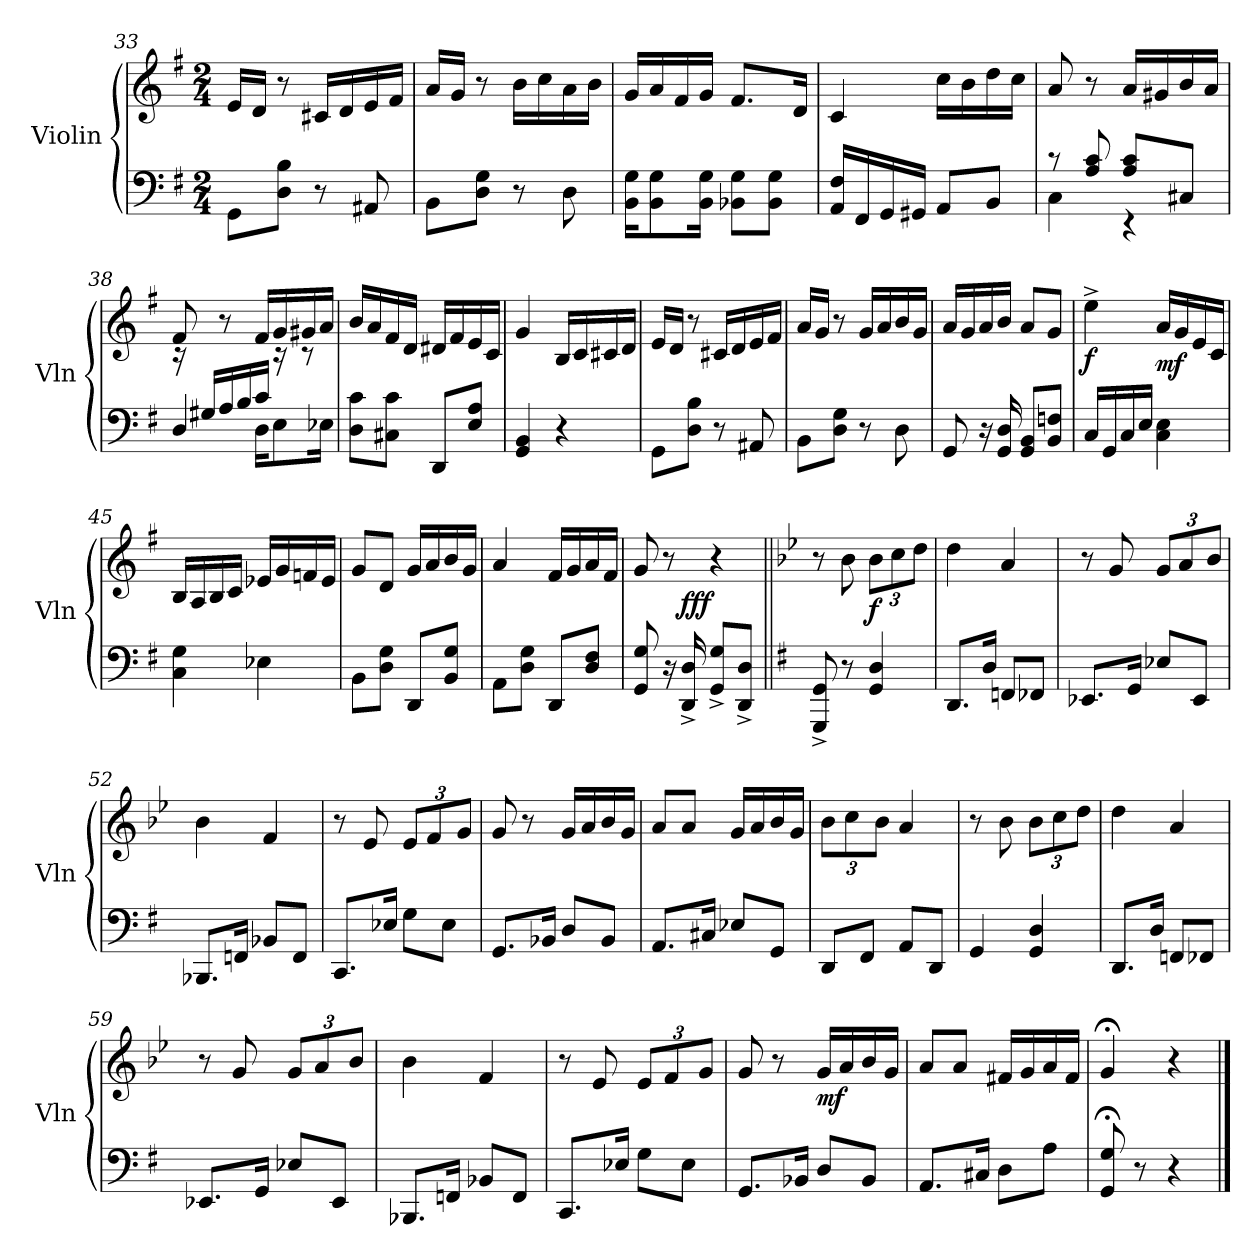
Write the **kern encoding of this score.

**kern	**kern	**dynam
*part1	*part1	*part1
*staff2	*staff1	*staff1/2
*I"Violin	*	*
*I'Vln	*	*
*clefF4	*clefG2	*
*k[f#]	*k[f#]	*
*M2/4	*M2/4	*
=33	=33	=33
8GG\L	16e/LL	.
.	16d/JJ	.
8D\ 8B\J	8r	.
8r	16c#X/LL	.
.	16d/	.
8AA#X/	16e/	.
.	16f#/JJ	.
=34	=34	=34
8BB\L	16a/LL	.
.	16g/JJ	.
8D\ 8G\J	8r	.
8r	16b\LL	.
.	16cc\	.
8D\	16a\	.
.	16b\JJ	.
!!LO:PB:g=z
=35	=35	=35
16BB\ 16G\KL	16g/LL	.
8BB\ 8G\	16a/	.
.	16f#/	.
16BB\ 16G\Jk	16g/JJ	.
8BB-X\ 8G\L	8.f#/L	.
8BB-\ 8G\J	.	.
.	16d/Jk	.
=36	=36	=36
16AA/ 16F#/LL	4c/	.
16FF#/	.	.
16GG/	.	.
16GG#X/JJ	.	.
8AA/L	16cc\LL	.
.	16b\	.
8BB/J	16dd\	.
.	16cc\JJ	.
=37	=37	=37
*^	*	*
8r	4C\	8a/	.
8A/ 8c/	.	8r	.
8A/ 8c/L	4r	16a/LL	.
.	.	16g#X/	.
8C#X/J	.	16b/	.
.	.	16a/JJ	.
=38	=38	=38	=38
4D/	16rdd	8f#/	.
.	16G#X/LL	.	.
.	16A/	8r	.
.	16B/	.	.
16D\KL	16c/JJ	16f#/LL	.
8E\	16rdd	16g/	.
.	8rdd	16g#X/	.
16E-X\Jk	.	16a/JJ	.
*v	*v	*	*
=39	=39	=39
8D\ 8c\L	16b/LL	.
.	16a/	.
8C#X\ 8c\J	16f#/	.
.	16d/JJ	.
8DD/L	16d#X/LL	.
.	16f#/	.
8E/ 8A/J	16e/	.
.	16c/JJ	.
!!LO:LB:g=z
=40	=40	=40
4GG/ 4BB/	4g/	.
4r	16B/LL	.
.	16c/	.
.	16c#X/	.
.	16d/JJ	.
=41	=41	=41
8GG\L	16e/LL	.
.	16d/JJ	.
8D\ 8B\J	8r	.
8r	16c#X/LL	.
.	16d/	.
8AA#X/	16e/	.
.	16f#/JJ	.
=42	=42	=42
8BB\L	16a/LL	.
.	16g/JJ	.
8D\ 8G\J	8r	.
8r	16g/LL	.
.	16a/	.
8D\	16b/	.
.	16g/JJ	.
=43	=43	=43
8GG/	16a/LL	.
.	16g/	.
16r	16a/	.
16GG/ 16D/	16b/JJ	.
8GG/ 8BB/L	8a/L	.
8BB/ 8Fn/J	8g/J	.
=44	=44	=44
!	!	!LO:DY:b
16C/LL	4ee^\	f
16GG/	.	.
16C/	.	.
16E/JJ	.	.
!	!	!LO:DY:b
4C\ 4E\	16a/LL	mf
.	16g/	.
.	16e/	.
.	16c/JJ	.
!!LO:LB:g=z
=45	=45	=45
4C\ 4G\	16B/LL	.
.	16A/	.
.	16B/	.
.	16c/JJ	.
4E-X\	16e-X/LL	.
.	16g/	.
.	16fn/	.
.	16e-/JJ	.
=46	=46	=46
8BB\L	8g/L	.
8D\ 8G\J	8d/J	.
8DD/L	16g/LL	.
.	16a/	.
8BB/ 8G/J	16b/	.
.	16g/JJ	.
=47	=47	=47
8AA\L	4a/	.
8D\ 8G\J	.	.
8DD/L	16f#/LL	.
.	16g/	.
8D/ 8F#/J	16a/	.
.	16f#/JJ	.
=48	=48	=48
8GG/ 8G/	8g/	.
16r	8r	.
!	!	!LO:DY:a=2
16DD/^ 16D/^	.	fff
8GG/^ 8G/^L	4r	.
8DD/^ 8D/^J	.	.
=49||	=49||	=49||
*	*k[b-e-]	*
8GGG/^ 8GG/^	8r	.
8r	8b-\	.
*	*Xbrackettup	*
!	!	!LO:DY:b
4GG/ 4D/	12b-\L	f
.	12cc\	.
.	12dd\J	.
=50	=50	=50
8.DD/L	4dd\	.
16D/Jk	.	.
8FFn/L	4a/	.
8FF-X/J	.	.
!!LO:LB:g=z
=51	=51	=51
8.EE-X/L	8r	.
.	8g/	.
16GG/Jk	.	.
8E-X/L	12g/L	.
.	12a/	.
8EE-/J	.	.
.	12b-/J	.
=52	=52	=52
8.BBB-X/L	4b-\	.
16FFn/Jk	.	.
8BB-X/L	4f/	.
8FF/J	.	.
=53	=53	=53
8.CC/L	8r	.
.	8e-/	.
16E-X/Jk	.	.
8G\L	12e-/L	.
.	12f/	.
8E-\J	.	.
.	12g/J	.
=54	=54	=54
8.GG/L	8g/	.
.	8r	.
16BB-X/Jk	.	.
8D/L	16g/LL	.
.	16a/	.
8BB-/J	16b-/	.
.	16g/JJ	.
=55	=55	=55
8.AA/L	8a/L	.
.	8a/J	.
16C#X/Jk	.	.
8E-X/L	16g/LL	.
.	16a/	.
8GG/J	16b-/	.
.	16g/JJ	.
=56	=56	=56
8DD/L	12b-\L	.
.	12cc\	.
8FF#/J	.	.
.	12b-\J	.
8AA/L	4a/	.
8DD/J	.	.
=57	=57	=57
4GG/	8r	.
.	8b-\	.
4GG/ 4D/	12b-\L	.
.	12cc\	.
.	12dd\J	.
!!LO:LB:g=z
=58	=58	=58
8.DD/L	4dd\	.
16D/Jk	.	.
8FFn/L	4a/	.
8FF-X/J	.	.
=59	=59	=59
8.EE-X/L	8r	.
.	8g/	.
16GG/Jk	.	.
8E-X/L	12g/L	.
.	12a/	.
8EE-/J	.	.
.	12b-/J	.
=60	=60	=60
8.BBB-X/L	4b-\	.
16FFn/Jk	.	.
8BB-X/L	4f/	.
8FF/J	.	.
=61	=61	=61
8.CC/L	8r	.
.	8e-/	.
16E-X/Jk	.	.
8G\L	12e-/L	.
.	12f/	.
8E-\J	.	.
.	12g/J	.
=62	=62	=62
8.GG/L	8g/	.
.	8r	.
16BB-X/Jk	.	.
!	!	!LO:DY:b
8D/L	16g/LL	mf
.	16a/	.
8BB-/J	16b-/	.
.	16g/JJ	.
=63	=63	=63
8.AA/L	8a/L	.
.	8a/J	.
16C#X/Jk	.	.
8D\L	16f#X/LL	.
.	16g/	.
8A\J	16a/	.
.	16f#/JJ	.
=64	=64	=64
8GG/;< 8G/;<	4g;</	.
8r	.	.
4r	4r	.
==	==	==
*-	*-	*-
